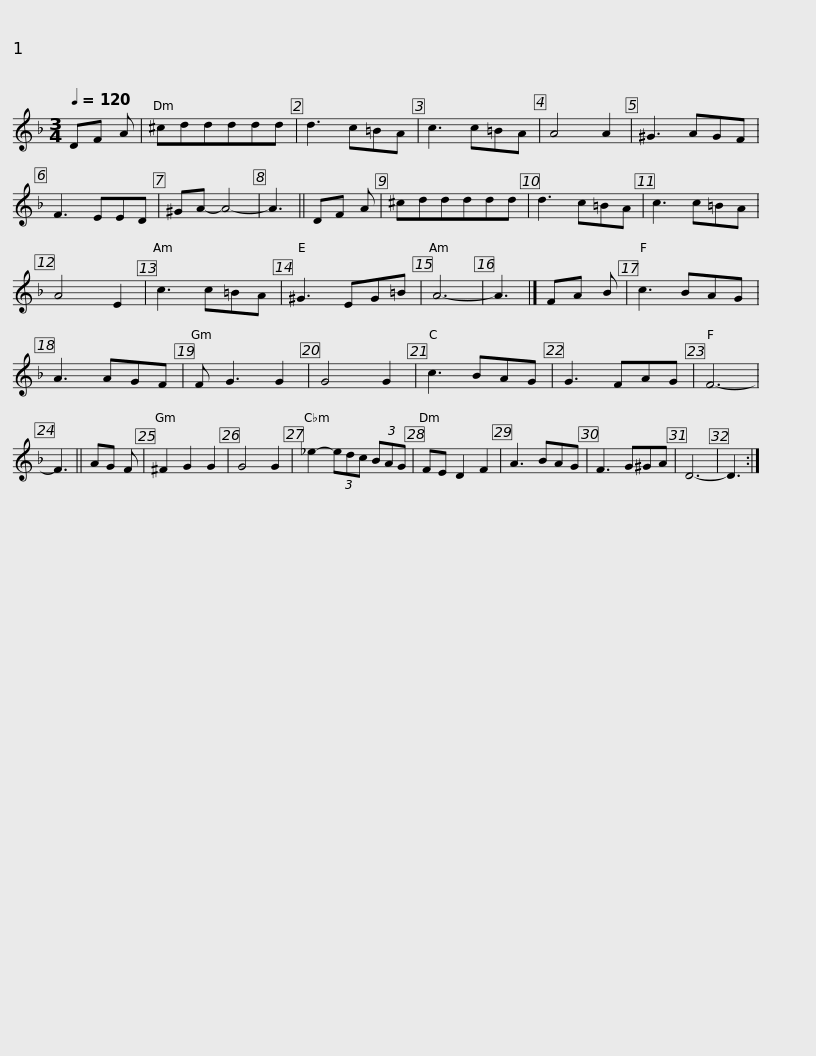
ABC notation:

X:1
L:1/8
Q:1/4=120
M:3/4
I:linebreak $
K:Dmin
V:1 treble
V:1
 DF A | ^cddddd | d3 c=BA | c3 c=BA | A4 A2 | %5
 ^G3 AGF | F3 EED | ^GA- A4- | A3 || DF A |$ %10
 ^cddddd | d3 c=BA | c3 c=BA | A4 E2 | c3 c=BA | %15
 ^G3 EG=B | A6- | A3 |] FA B | c3 BAG |$ %20
 A3 AGF | F G3 G2 | G4 G2 | c3 BAG | G3 FAG | %25
 F6- | F3 || AG F | ^F2 G2 G2 | G4 G2 | %30
 _e2- (3edc (3BAG |$ FE D2 F2 | A3 BAG | F3 G^GA | D6- | %35
 D3 :| %36
